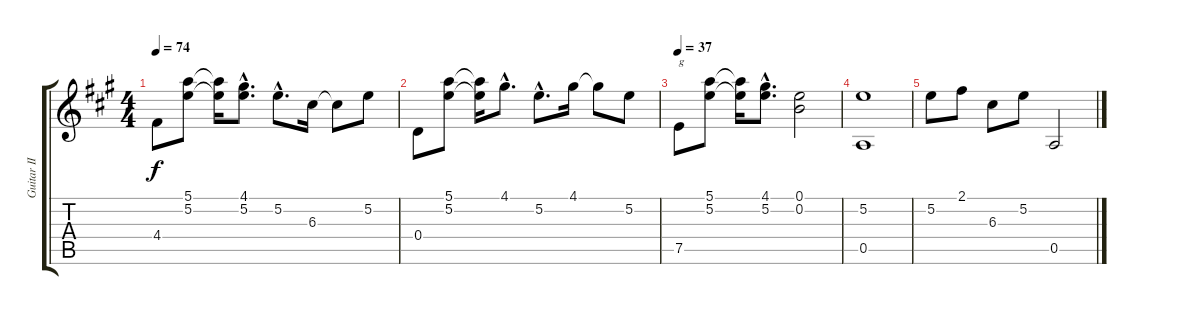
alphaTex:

\track ("Guitar II" "Guitar II") {instrument distortionguitar}
\staff {score tabs}
\tuning (E4 B3 G3 D3 A2 E2) {hide}
\ts (4 4)
\tempo 74
\clef g2
\ks f#minor
4.4.8{dy f} (5.1 5.2).8 (5.1{t} 5.2{t}).16 (4.1{hac} 5.2{hac}).8{d} 5.2{hac}.8{d} 6.3.16 6.3{t}.8 5.2.8 |
0.4.8 (5.1 5.2).8 (5.1{t} 5.2{t}).16 4.1{hac}.8{d} 5.2{hac}.8{d} 4.1.16 4.1{t}.8 5.2.8 |
\tempo 37
\ks a
7.5.8{txt "g"} (5.1 5.2).8 (5.1{t} 5.2{t}).16 (4.1{hac} 5.2{hac}).8{d} (0.1 0.2).2 |
(5.2 0.5).1 |
5.2.8 2.1.8 6.3.8 5.2.8 0.5.2
